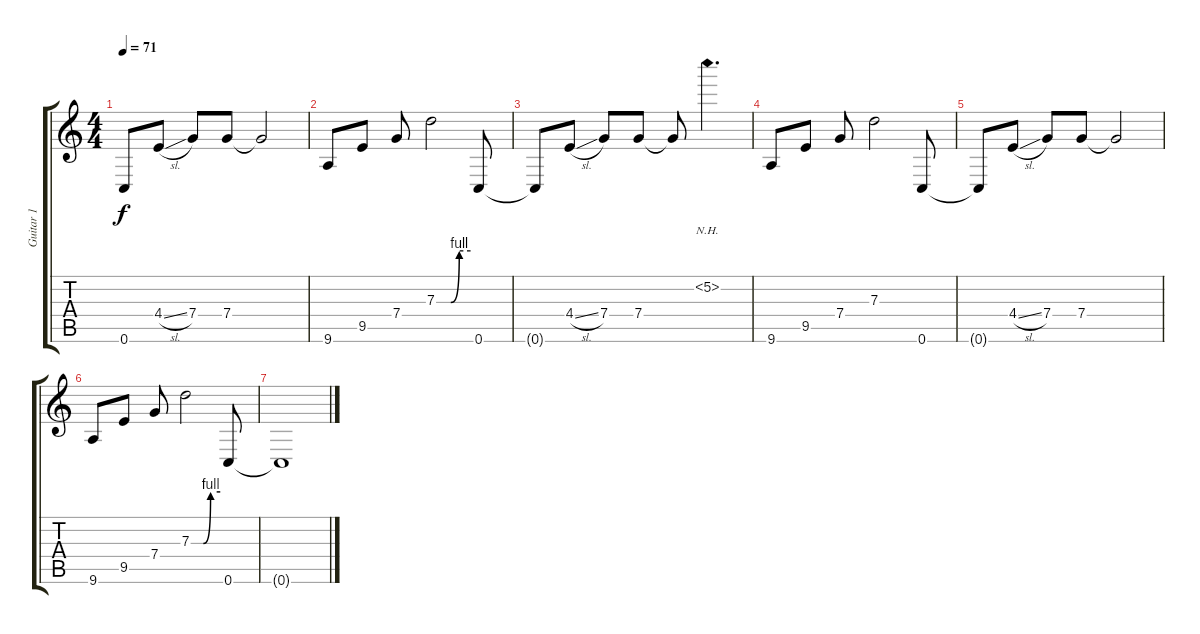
\track ("Guitar 1" "Guitar 1") {instrument overdrivenguitar}
\staff {score tabs}
\tuning (E4 C4 G3 C3 G2 C2) {hide}
\ts (4 4)
\tempo 71
\clef g2
\ks c
0.6{t}.8{dy f} 4.4{sl}.8 7.4.8 7.4.8 7.4{t}.2 |
9.6.8 9.5.8 7.4.8 7.3{be (custom 0 0 25 0 40 4 60 4)}.2 0.6.8 |
0.6{t}.8 4.4{sl}.8 7.4.8 7.4.8 7.4{t}.8 5.2{nh}.4{d} |
9.6.8 9.5.8 7.4.8 7.3.2 0.6.8 |
0.6{t}.8 4.4{sl}.8 7.4.8 7.4.8 7.4{t}.2 |
9.6.8 9.5.8 7.4.8 7.3{be (custom 0 0 25 0 40 4 60 4)}.2 0.6.8 |
0.6{t}.1
